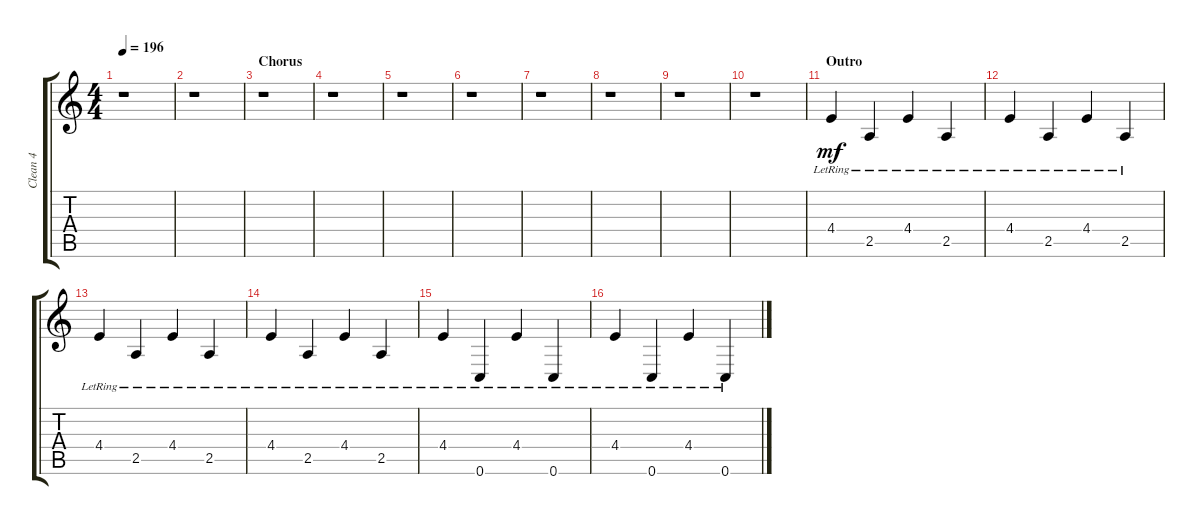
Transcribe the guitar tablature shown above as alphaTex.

\track ("Clean 4" "Clean 4") {instrument electricguitarclean}
\staff {score tabs}
\tuning (D4 A3 F3 C3 G2 C2) {hide}
\ts (4 4)
\tempo 196
\clef g2
\ks aminor
r.1{dy mf} |
r.1 |
\section ("" "Chorus")
r.1 |
r.1 |
r.1 |
r.1 |
r.1 |
r.1 |
r.1 |
r.1 |
\section ("" "Outro")
4.4{lr}.4 2.5{lr}.4 4.4{lr}.4 2.5{lr}.4 |
4.4{lr}.4 2.5{lr}.4 4.4{lr}.4 2.5{lr}.4 |
4.4{lr}.4 2.5{lr}.4 4.4{lr}.4 2.5{lr}.4 |
4.4{lr}.4 2.5{lr}.4 4.4{lr}.4 2.5{lr}.4 |
4.4{lr}.4 0.6{lr}.4 4.4{lr}.4 0.6{lr}.4 |
4.4{lr}.4 0.6{lr}.4 4.4{lr}.4 0.6{lr}.4
